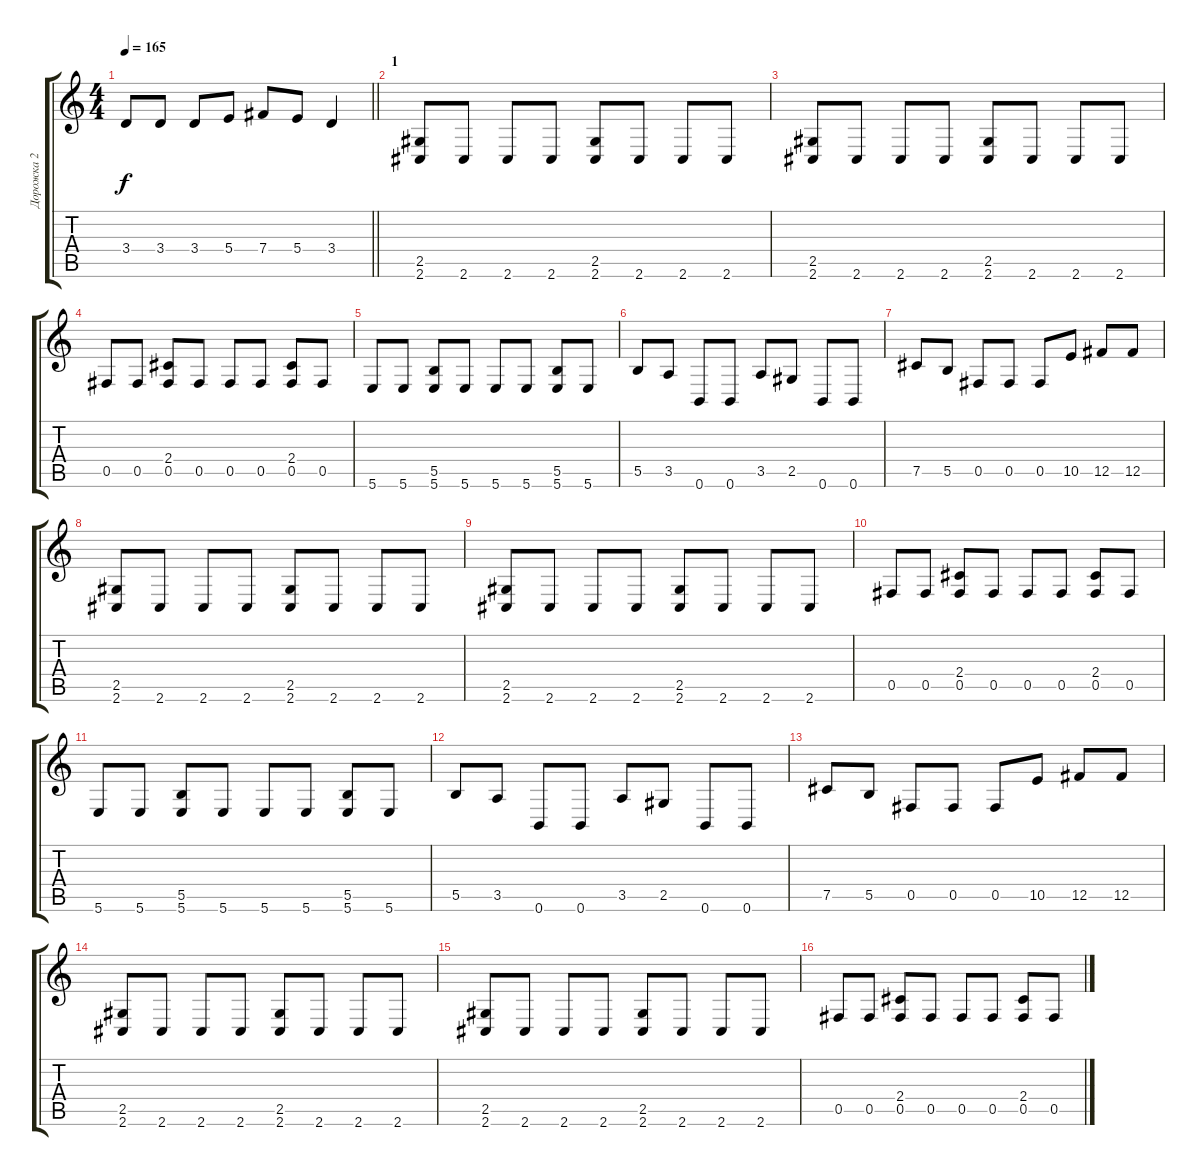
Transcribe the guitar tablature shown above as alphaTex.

\track ("Дорожка 2" "Дорожка 2") {instrument distortionguitar}
\staff {score tabs}
\tuning (Db4 Ab3 E3 B2 Gb2 B1) {hide}
\ts (4 4)
\tempo 165
\clef g2
\barLineRight lightlight
\ks c
3.4.8{dy f} 3.4.8 3.4.8 5.4.8 7.4.8 5.4.8 3.4.4 |
\section ("" "1")
(2.5 2.6).8 2.6.8 2.6.8 2.6.8 (2.5 2.6).8 2.6.8 2.6.8 2.6.8 |
(2.5 2.6).8 2.6.8 2.6.8 2.6.8 (2.5 2.6).8 2.6.8 2.6.8 2.6.8 |
0.5.8 0.5.8 (2.4 0.5).8 0.5.8 0.5.8 0.5.8 (2.4 0.5).8 0.5.8 |
5.6.8 5.6.8 (5.5 5.6).8 5.6.8 5.6.8 5.6.8 (5.5 5.6).8 5.6.8 |
5.5.8 3.5.8 0.6.8 0.6.8 3.5.8 2.5.8 0.6.8 0.6.8 |
7.5.8 5.5.8 0.5.8 0.5.8 0.5.8 10.5.8 12.5.8 12.5.8 |
(2.5 2.6).8 2.6.8 2.6.8 2.6.8 (2.5 2.6).8 2.6.8 2.6.8 2.6.8 |
(2.5 2.6).8 2.6.8 2.6.8 2.6.8 (2.5 2.6).8 2.6.8 2.6.8 2.6.8 |
0.5.8 0.5.8 (2.4 0.5).8 0.5.8 0.5.8 0.5.8 (2.4 0.5).8 0.5.8 |
5.6.8 5.6.8 (5.5 5.6).8 5.6.8 5.6.8 5.6.8 (5.5 5.6).8 5.6.8 |
5.5.8 3.5.8 0.6.8 0.6.8 3.5.8 2.5.8 0.6.8 0.6.8 |
7.5.8 5.5.8 0.5.8 0.5.8 0.5.8 10.5.8 12.5.8 12.5.8 |
(2.5 2.6).8 2.6.8 2.6.8 2.6.8 (2.5 2.6).8 2.6.8 2.6.8 2.6.8 |
(2.5 2.6).8 2.6.8 2.6.8 2.6.8 (2.5 2.6).8 2.6.8 2.6.8 2.6.8 |
0.5.8 0.5.8 (2.4 0.5).8 0.5.8 0.5.8 0.5.8 (2.4 0.5).8 0.5.8
